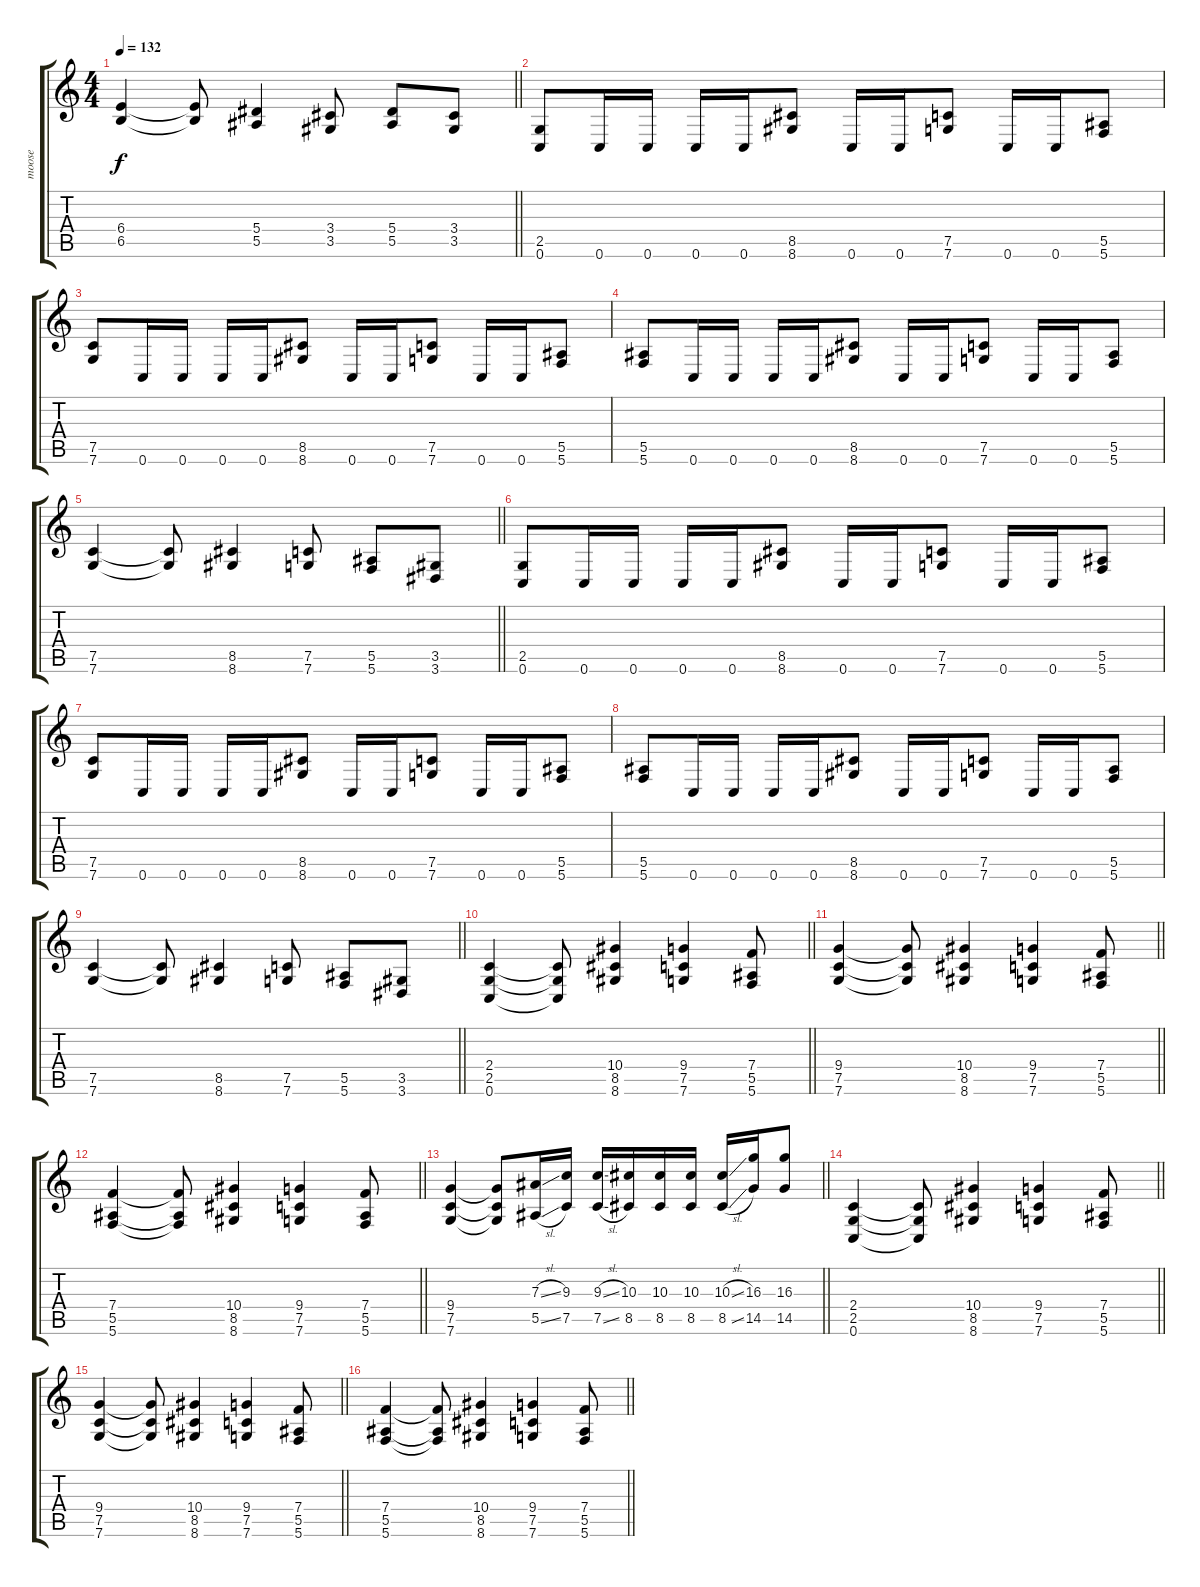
\track ("moose" "moose") {instrument slapbass1}
\staff {score tabs}
\tuning (C4 G3 Eb3 Bb2 F2 C2) {hide}
\ts (4 4)
\tempo 132
\clef g2
\barLineRight lightlight
\ks c
(6.4 6.5).4{dy f} (6.4{t} 6.5{t}).8 (5.4 5.5).4 (3.4 3.5).8 (5.4 5.5).8 (3.4 3.5).8 |
(2.5 0.6).8 0.6.16 0.6.16 0.6.16 0.6.16 (8.5 8.6).8 0.6.16 0.6.16 (7.5 7.6).8 0.6.16 0.6.16 (5.5 5.6).8 |
(7.5 7.6).8 0.6.16 0.6.16 0.6.16 0.6.16 (8.5 8.6).8 0.6.16 0.6.16 (7.5 7.6).8 0.6.16 0.6.16 (5.5 5.6).8 |
(5.5 5.6).8 0.6.16 0.6.16 0.6.16 0.6.16 (8.5 8.6).8 0.6.16 0.6.16 (7.5 7.6).8 0.6.16 0.6.16 (5.5 5.6).8 |
\barLineRight lightlight
(7.5 7.6).4 (7.5{t} 7.6{t}).8 (8.5 8.6).4 (7.5 7.6).8 (5.5 5.6).8 (3.5 3.6).8 |
(2.5 0.6).8 0.6.16 0.6.16 0.6.16 0.6.16 (8.5 8.6).8 0.6.16 0.6.16 (7.5 7.6).8 0.6.16 0.6.16 (5.5 5.6).8 |
(7.5 7.6).8 0.6.16 0.6.16 0.6.16 0.6.16 (8.5 8.6).8 0.6.16 0.6.16 (7.5 7.6).8 0.6.16 0.6.16 (5.5 5.6).8 |
(5.5 5.6).8 0.6.16 0.6.16 0.6.16 0.6.16 (8.5 8.6).8 0.6.16 0.6.16 (7.5 7.6).8 0.6.16 0.6.16 (5.5 5.6).8 |
\barLineRight lightlight
(7.5 7.6).4 (7.5{t} 7.6{t}).8 (8.5 8.6).4 (7.5 7.6).8 (5.5 5.6).8 (3.5 3.6).8 |
\barLineRight lightlight
(2.4 2.5 0.6).4 (2.4{t} 2.5{t} 0.6{t}).8 (10.4 8.5 8.6).4 (9.4 7.5 7.6).4 (7.4 5.5 5.6).8 |
\barLineRight lightlight
(9.4 7.5 7.6).4 (9.4{t} 7.5{t} 7.6{t}).8 (10.4 8.5 8.6).4 (9.4 7.5 7.6).4 (7.4 5.5 5.6).8 |
\barLineRight lightlight
(7.4 5.5 5.6).4 (7.4{t} 5.5{t} 5.6{t}).8 (10.4 8.5 8.6).4 (9.4 7.5 7.6).4 (7.4 5.5 5.6).8 |
\barLineRight lightlight
(9.4 7.5 7.6).4 (9.4{t} 7.5{t} 7.6{t}).8 (7.3{sl} 5.5{sl}).16 (9.3 7.5).16 (9.3{sl} 7.5{sl}).16 (10.3 8.5).16 (10.3 8.5).16 (10.3 8.5).16 (10.3{sl} 8.5{sl}).16 (16.3 14.5).16 (16.3 14.5).8 |
\barLineRight lightlight
(2.4 2.5 0.6).4 (2.4{t} 2.5{t} 0.6{t}).8 (10.4 8.5 8.6).4 (9.4 7.5 7.6).4 (7.4 5.5 5.6).8 |
\barLineRight lightlight
(9.4 7.5 7.6).4 (9.4{t} 7.5{t} 7.6{t}).8 (10.4 8.5 8.6).4 (9.4 7.5 7.6).4 (7.4 5.5 5.6).8 |
\barLineRight lightlight
(7.4 5.5 5.6).4 (7.4{t} 5.5{t} 5.6{t}).8 (10.4 8.5 8.6).4 (9.4 7.5 7.6).4 (7.4 5.5 5.6).8
